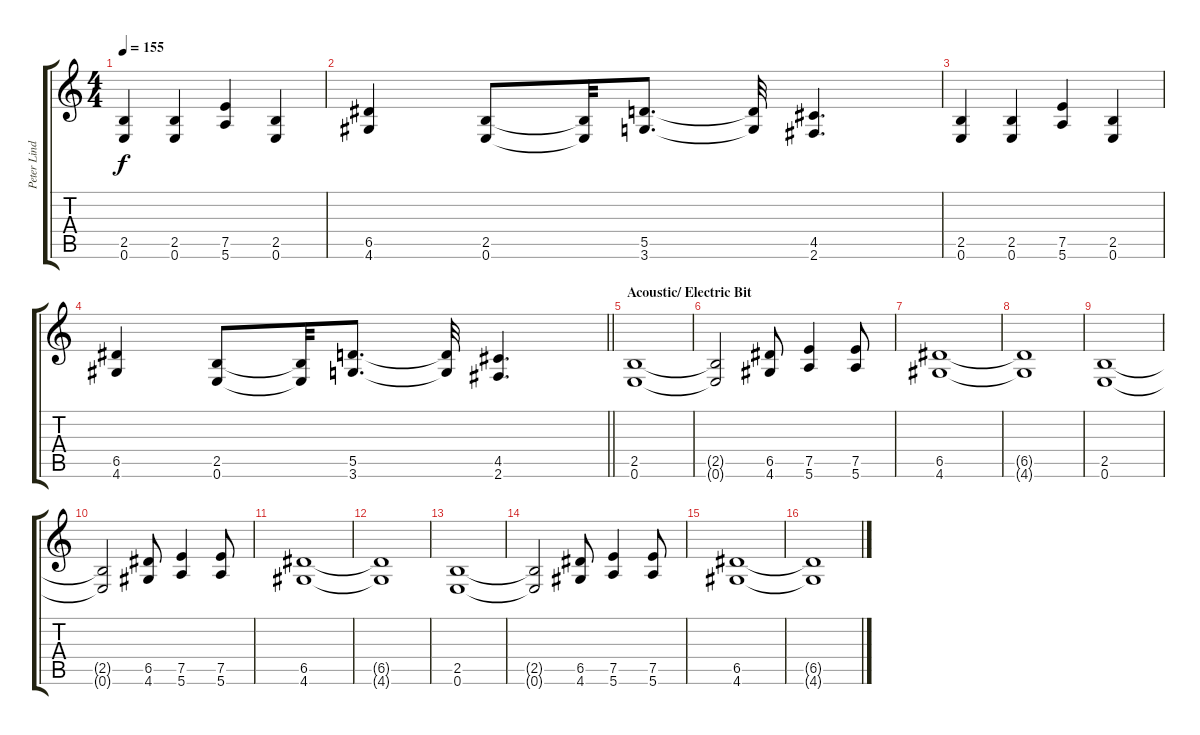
\track ("Peter Lindgren" "Peter Lind") {instrument distortionguitar}
\staff {score tabs}
\tuning (E4 B3 G3 D3 A2 E2) {hide}
\ts (4 4)
\tempo 155
\clef g2
\ks c
(2.5 0.6).4{dy f} (2.5 0.6).4 (7.5 5.6).4 (2.5 0.6).4 |
(6.5 4.6).4 (2.5 0.6).8 (2.5{t} 0.6{t}).32 (5.5 3.6).8{d} (5.5{t} 3.6{t}).32 (4.5 2.6).4{d} |
(2.5 0.6).4 (2.5 0.6).4 (7.5 5.6).4 (2.5 0.6).4 |
\barLineRight lightlight
(6.5 4.6).4 (2.5 0.6).8 (2.5{t} 0.6{t}).32 (5.5 3.6).8{d} (5.5{t} 3.6{t}).32 (4.5 2.6).4{d} |
\section ("" "Acoustic/ Electric Bit")
(2.5 0.6).1 |
(2.5{t} 0.6{t}).2 (6.5 4.6).8 (7.5 5.6).4 (7.5 5.6).8 |
(6.5 4.6).1 |
(6.5{t} 4.6{t}).1 |
(2.5 0.6).1 |
(2.5{t} 0.6{t}).2 (6.5 4.6).8 (7.5 5.6).4 (7.5 5.6).8 |
(6.5 4.6).1 |
(6.5{t} 4.6{t}).1 |
(2.5 0.6).1 |
(2.5{t} 0.6{t}).2 (6.5 4.6).8 (7.5 5.6).4 (7.5 5.6).8 |
(6.5 4.6).1 |
(6.5{t} 4.6{t}).1
